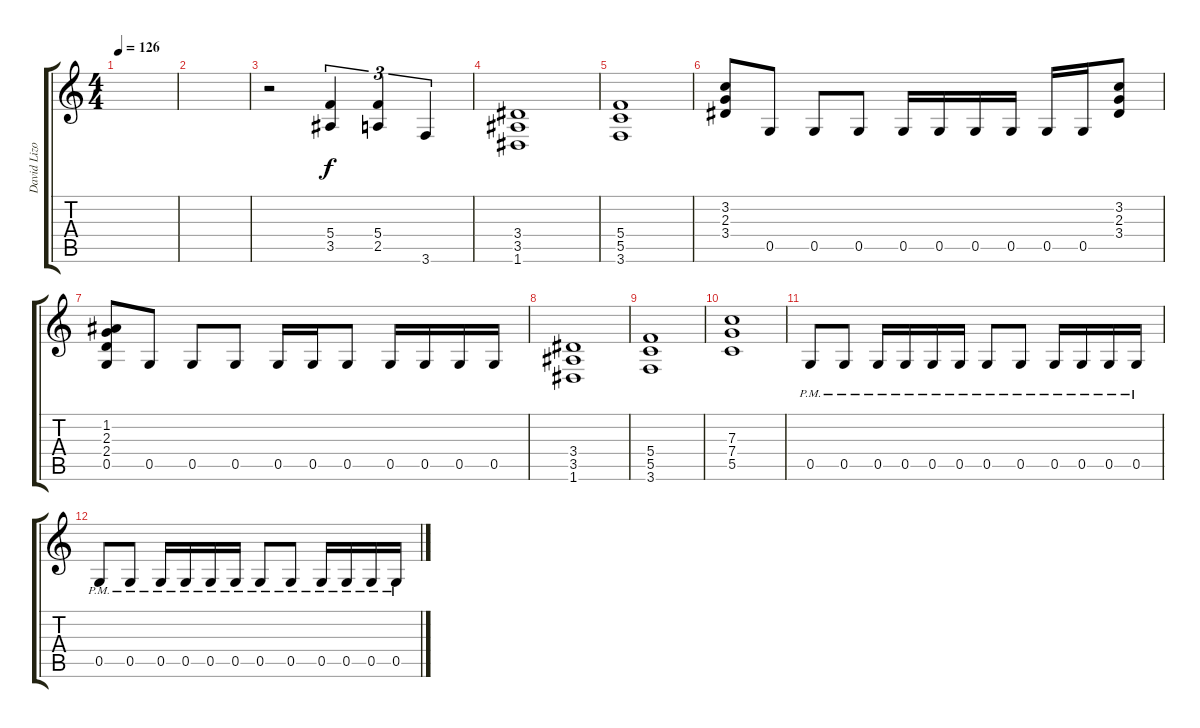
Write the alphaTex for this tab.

\track ("David Lizotte" "David Lizo") {instrument overdrivenguitar}
\staff {score tabs}
\tuning (D4 A3 F3 C3 G2 D2) {hide}
\ts (4 4)
\tempo 126
\clef g2
\ks c
|
|
r.2 (5.4 3.5).4{tu (3 2)} (5.4 2.5).4{tu (3 2)} 3.6.4{tu (3 2)} |
(3.4 3.5 1.6).1 |
(5.4 5.5 3.6).1 |
(3.2 2.3 3.4).8 0.5.8 0.5.8 0.5.8 0.5.16 0.5.16 0.5.16 0.5.16 0.5.16 0.5.16 (3.2 2.3 3.4).8 |
(1.2 2.3 2.4 0.5).8 0.5.8 0.5.8 0.5.8 0.5.16 0.5.16 0.5.8 0.5.16 0.5.16 0.5.16 0.5.16 |
(3.4 3.5 1.6).1 |
(5.4 5.5 3.6).1 |
(7.3 7.4 5.5).1 |
0.5{pm}.8 0.5{pm}.8 0.5{pm}.16 0.5{pm}.16 0.5{pm}.16 0.5{pm}.16 0.5{pm}.8 0.5{pm}.8 0.5{pm}.16 0.5{pm}.16 0.5{pm}.16 0.5{pm}.16 |
0.5{pm}.8 0.5{pm}.8 0.5{pm}.16 0.5{pm}.16 0.5{pm}.16 0.5{pm}.16 0.5{pm}.8 0.5{pm}.8 0.5{pm}.16 0.5{pm}.16 0.5{pm}.16 0.5{pm}.16
